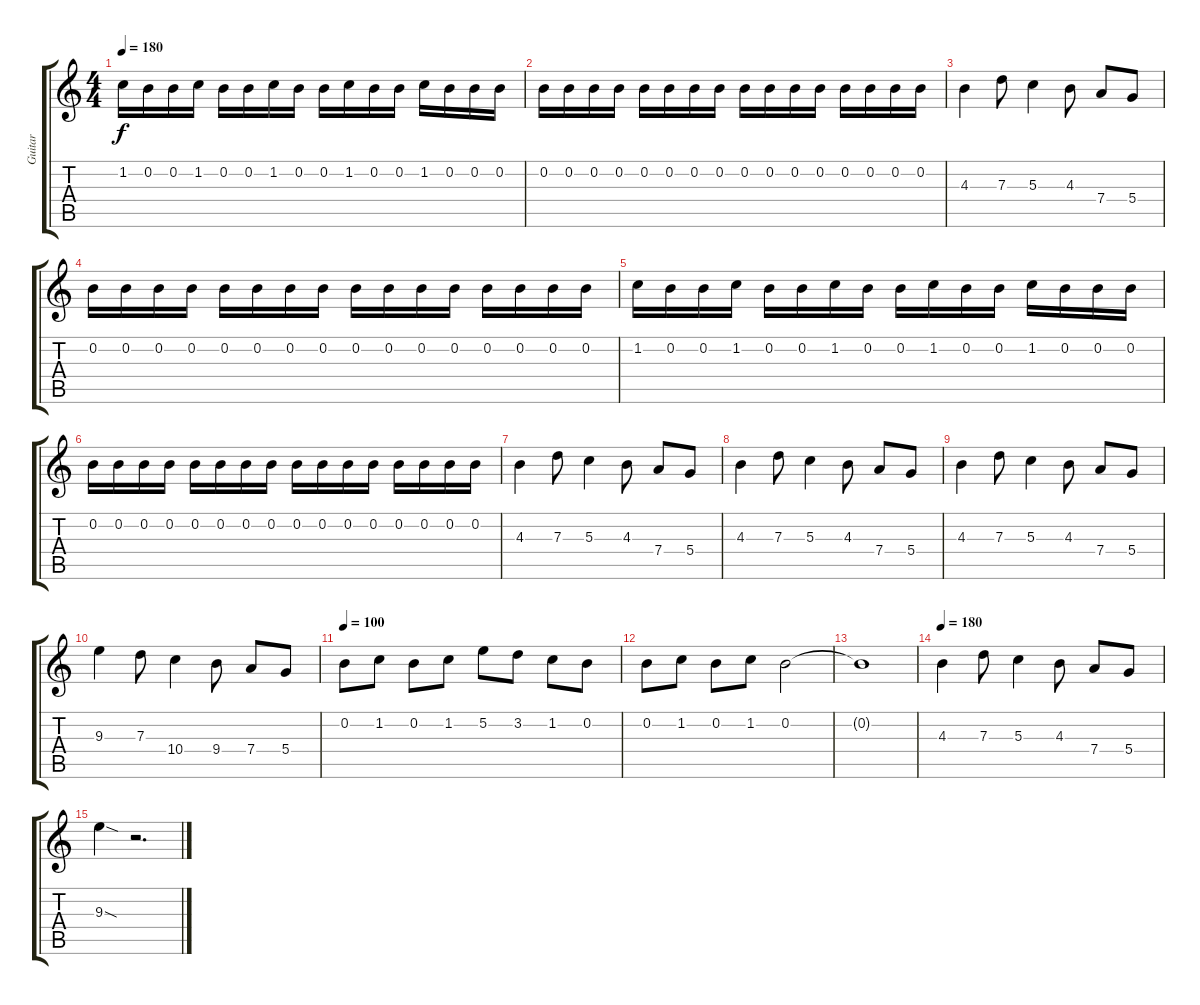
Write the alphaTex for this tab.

\track ("Guitar" "Guitar") {instrument distortionguitar}
\staff {score tabs}
\tuning (E4 B3 G3 D3 A2 E2) {hide}
\ts (4 4)
\tempo 180
\clef g2
\ks c
1.2.16{dy f} 0.2.16 0.2.16 1.2.16 0.2.16 0.2.16 1.2.16 0.2.16 0.2.16 1.2.16 0.2.16 0.2.16 1.2.16 0.2.16 0.2.16 0.2.16 |
0.2.16 0.2.16 0.2.16 0.2.16 0.2.16 0.2.16 0.2.16 0.2.16 0.2.16 0.2.16 0.2.16 0.2.16 0.2.16 0.2.16 0.2.16 0.2.16 |
4.3.4 7.3.8 5.3.4 4.3.8 7.4.8 5.4.8 |
0.2.16 0.2.16 0.2.16 0.2.16 0.2.16 0.2.16 0.2.16 0.2.16 0.2.16 0.2.16 0.2.16 0.2.16 0.2.16 0.2.16 0.2.16 0.2.16 |
1.2.16 0.2.16 0.2.16 1.2.16 0.2.16 0.2.16 1.2.16 0.2.16 0.2.16 1.2.16 0.2.16 0.2.16 1.2.16 0.2.16 0.2.16 0.2.16 |
0.2.16 0.2.16 0.2.16 0.2.16 0.2.16 0.2.16 0.2.16 0.2.16 0.2.16 0.2.16 0.2.16 0.2.16 0.2.16 0.2.16 0.2.16 0.2.16 |
4.3.4 7.3.8 5.3.4 4.3.8 7.4.8 5.4.8 |
4.3.4 7.3.8 5.3.4 4.3.8 7.4.8 5.4.8 |
4.3.4 7.3.8 5.3.4 4.3.8 7.4.8 5.4.8 |
9.3.4 7.3.8 10.4.4 9.4.8 7.4.8 5.4.8 |
\tempo 100
0.2.8 1.2.8 0.2.8 1.2.8 5.2.8 3.2.8 1.2.8 0.2.8 |
0.2.8 1.2.8 0.2.8 1.2.8 0.2.2 |
0.2{t}.1 |
\tempo 180
4.3.4 7.3.8 5.3.4 4.3.8 7.4.8 5.4.8 |
9.3{sod}.4 r.2{d}
